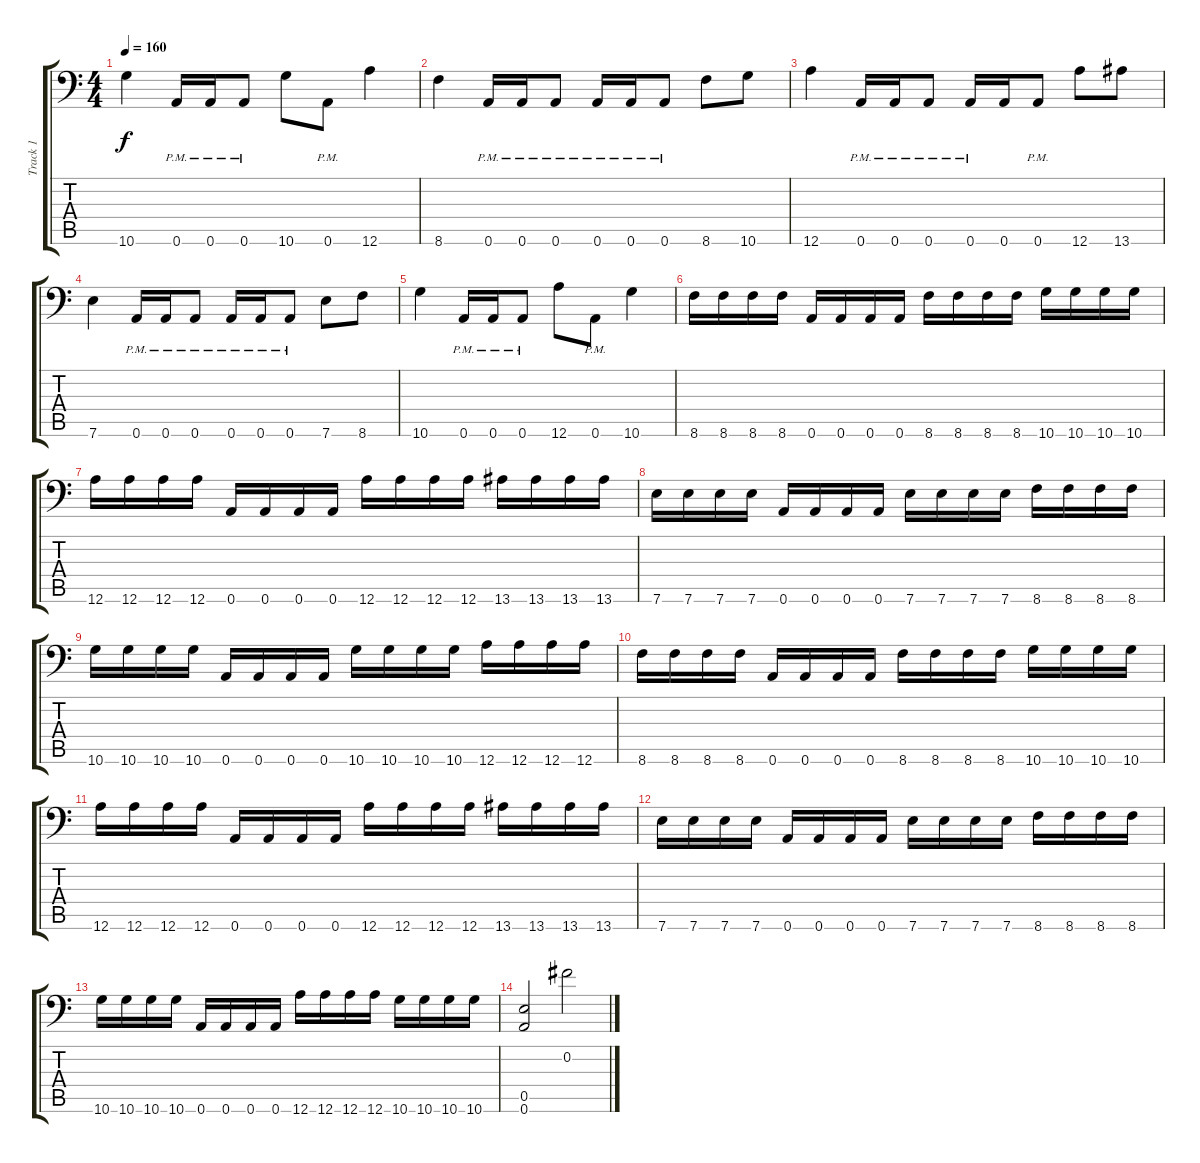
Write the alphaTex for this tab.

\track ("Track 1" "Track 1") {instrument distortionguitar}
\staff {score tabs}
\tuning (B3 Gb3 D3 A2 E2 A1) {hide}
\ts (4 4)
\tempo 160
\clef f4
\ks c
10.6.4{dy f} 0.6{pm}.16 0.6{pm}.16 0.6{pm}.8 10.6.8 0.6{pm}.8 12.6.4 |
8.6.4 0.6{pm}.16 0.6{pm}.16 0.6{pm}.8 0.6{pm}.16 0.6{pm}.16 0.6{pm}.8 8.6.8 10.6.8 |
12.6.4 0.6{pm}.16 0.6{pm}.16 0.6{pm}.8 0.6{pm}.16 0.6.16 0.6{pm}.8 12.6.8 13.6.8 |
7.6.4 0.6{pm}.16 0.6{pm}.16 0.6{pm}.8 0.6{pm}.16 0.6{pm}.16 0.6{pm}.8 7.6.8 8.6.8 |
10.6.4 0.6{pm}.16 0.6{pm}.16 0.6{pm}.8 12.6.8 0.6{pm}.8 10.6.4 |
8.6.16 8.6.16 8.6.16 8.6.16 0.6.16 0.6.16 0.6.16 0.6.16 8.6.16 8.6.16 8.6.16 8.6.16 10.6.16 10.6.16 10.6.16 10.6.16 |
12.6.16 12.6.16 12.6.16 12.6.16 0.6.16 0.6.16 0.6.16 0.6.16 12.6.16 12.6.16 12.6.16 12.6.16 13.6.16 13.6.16 13.6.16 13.6.16 |
7.6.16 7.6.16 7.6.16 7.6.16 0.6.16 0.6.16 0.6.16 0.6.16 7.6.16 7.6.16 7.6.16 7.6.16 8.6.16 8.6.16 8.6.16 8.6.16 |
10.6.16 10.6.16 10.6.16 10.6.16 0.6.16 0.6.16 0.6.16 0.6.16 10.6.16 10.6.16 10.6.16 10.6.16 12.6.16 12.6.16 12.6.16 12.6.16 |
8.6.16 8.6.16 8.6.16 8.6.16 0.6.16 0.6.16 0.6.16 0.6.16 8.6.16 8.6.16 8.6.16 8.6.16 10.6.16 10.6.16 10.6.16 10.6.16 |
12.6.16 12.6.16 12.6.16 12.6.16 0.6.16 0.6.16 0.6.16 0.6.16 12.6.16 12.6.16 12.6.16 12.6.16 13.6.16 13.6.16 13.6.16 13.6.16 |
7.6.16 7.6.16 7.6.16 7.6.16 0.6.16 0.6.16 0.6.16 0.6.16 7.6.16 7.6.16 7.6.16 7.6.16 8.6.16 8.6.16 8.6.16 8.6.16 |
10.6.16 10.6.16 10.6.16 10.6.16 0.6.16 0.6.16 0.6.16 0.6.16 12.6.16 12.6.16 12.6.16 12.6.16 10.6.16 10.6.16 10.6.16 10.6.16 |
(0.5 0.6).2 0.2.2
